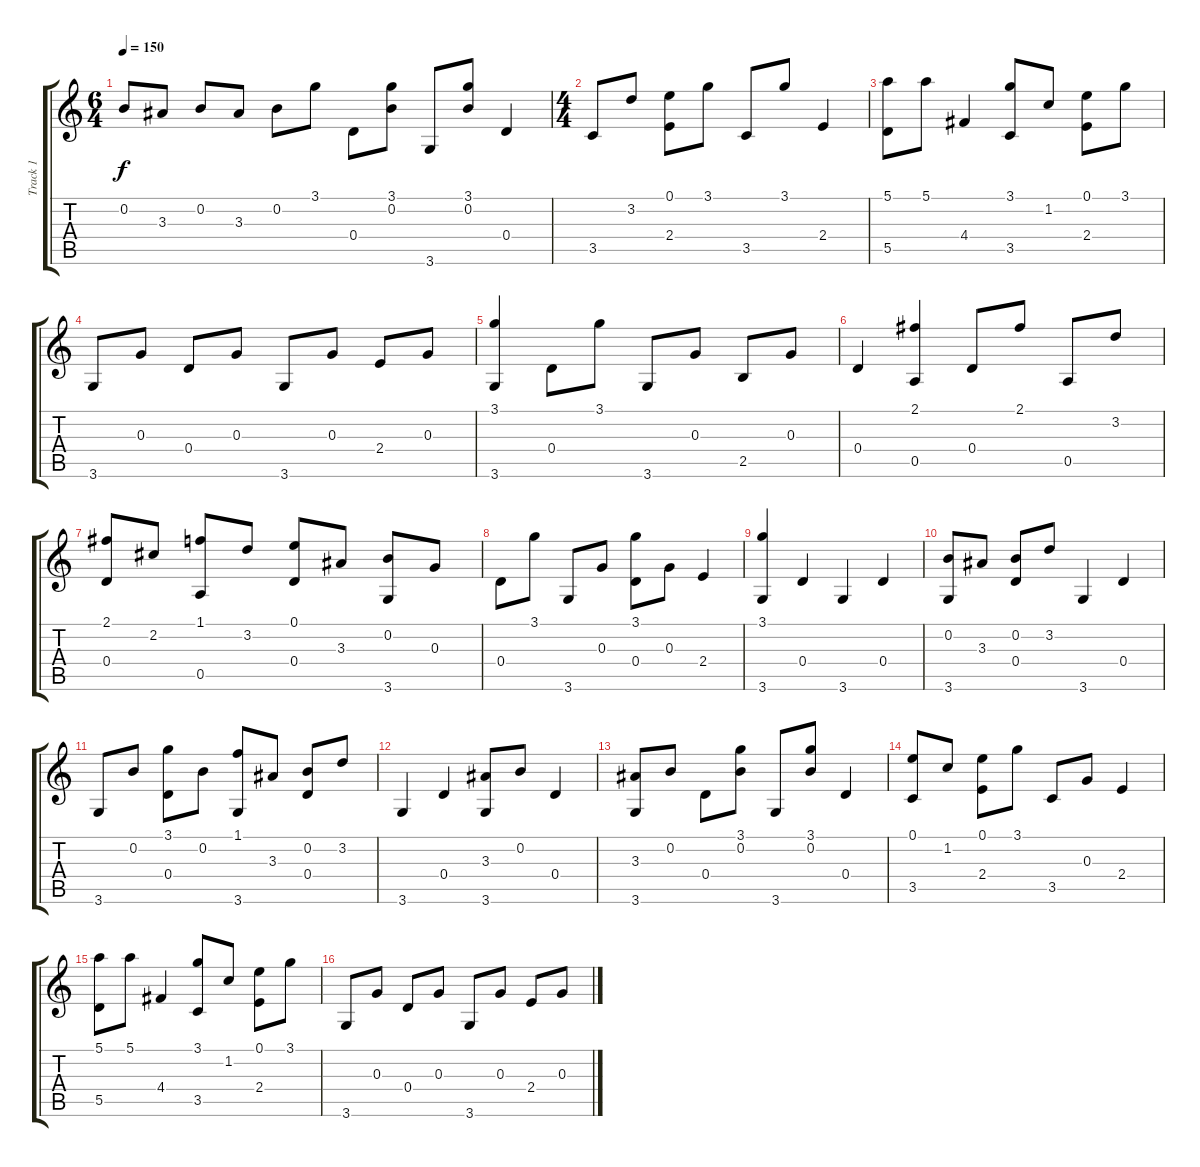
\track ("Track 1" "Track 1") {instrument acousticguitarsteel}
\staff {score tabs}
\tuning (E4 B3 G3 D3 A2 E2) {hide}
\ts (6 4)
\tempo 150
\clef g2
\ks c
0.2.8{dy f} 3.3.8 0.2.8 3.3.8 0.2.8 3.1.8 0.4.8 (3.1 0.2).8 3.6.8 (3.1 0.2).8 0.4.4 |
\ts (4 4)
3.5.8 3.2.8 (0.1 2.4).8 3.1.8 3.5.8 3.1.8 2.4.4 |
(5.1 5.5).8 5.1.8 4.4.4 (3.1 3.5).8 1.2.8 (0.1 2.4).8 3.1.8 |
3.6.8 0.3.8 0.4.8 0.3.8 3.6.8 0.3.8 2.4.8 0.3.8 |
(3.1 3.6).4 0.4.8 3.1.8 3.6.8 0.3.8 2.5.8 0.3.8 |
0.4.4 (2.1 0.5).4 0.4.8 2.1.8 0.5.8 3.2.8 |
(2.1 0.4).8 2.2.8 (1.1 0.5).8 3.2.8 (0.1 0.4).8 3.3.8 (0.2 3.6).8 0.3.8 |
0.4.8 3.1.8 3.6.8 0.3.8 (3.1 0.4).8 0.3.8 2.4.4 |
(3.1 3.6).4 0.4.4 3.6.4 0.4.4 |
(0.2 3.6).8 3.3.8 (0.2 0.4).8 3.2.8 3.6.4 0.4.4 |
3.6.8 0.2.8 (3.1 0.4).8 0.2.8 (1.1 3.6).8 3.3.8 (0.2 0.4).8 3.2.8 |
3.6.4 0.4.4 (3.3 3.6).8 0.2.8 0.4.4 |
(3.3 3.6).8 0.2.8 0.4.8 (3.1 0.2).8 3.6.8 (3.1 0.2).8 0.4.4 |
(0.1 3.5).8 1.2.8 (0.1 2.4).8 3.1.8 3.5.8 0.3.8 2.4.4 |
(5.1 5.5).8 5.1.8 4.4.4 (3.1 3.5).8 1.2.8 (0.1 2.4).8 3.1.8 |
3.6.8 0.3.8 0.4.8 0.3.8 3.6.8 0.3.8 2.4.8 0.3.8
